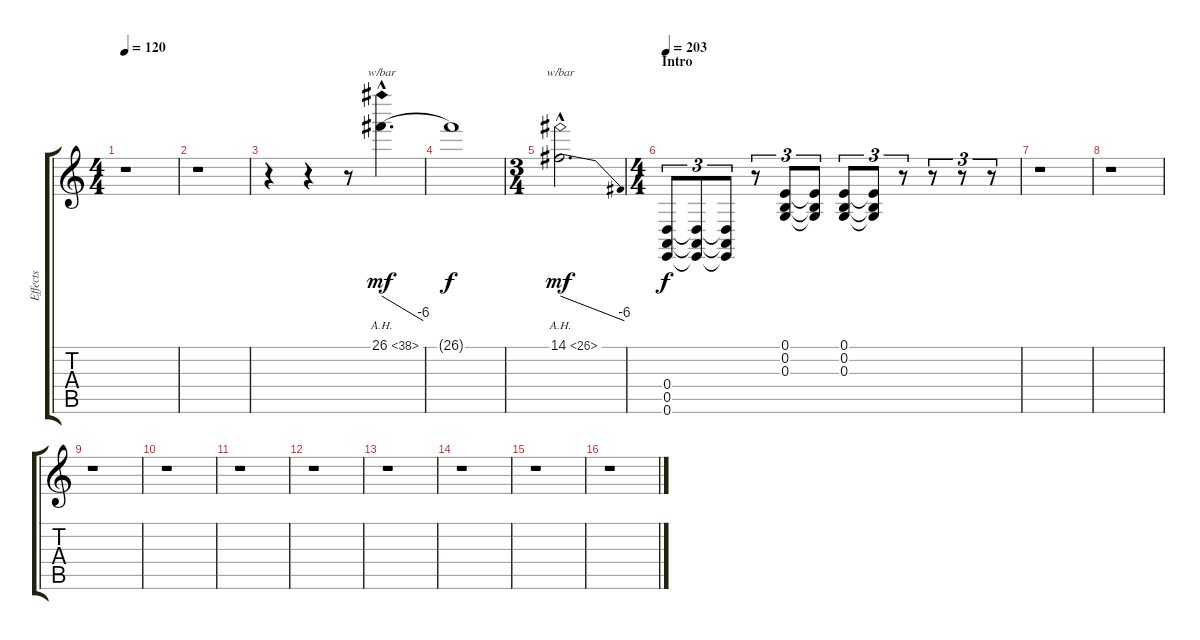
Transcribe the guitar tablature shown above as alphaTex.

\track ("Effects" "Effects") {instrument piccolo}
\staff {score tabs}
\tuning (E4 B3 G3 D3 A2 E2) {hide}
\ts (4 4)
\tempo 120
\tempo 80
\tempo 120
\clef g2
\ks c
r.1{dy mf instrument piccolo} |
r.1 |
r.4{volume 3} r.4 r.8 26.1{ah 12 hac}.4{d tbe (dive default 0 0 60 -24)} |
26.1{t}.1{dy f} |
\ts (3 4)
14.1{ah 12 hac}.2{d tbe (dive default 0 0 60 -24) dy mf} |
\ts (4 4)
\section ("" "Intro")
\tempo 203
(0.4 0.5 0.6).8{tu (3 2) dy f volume 16 instrument gunshot} (0.4{t} 0.5{t} 0.6{t}).8{tu (3 2)} (0.4{t} 0.5{t} 0.6{t}).8{tu (3 2)} r.8{tu (3 2)} (0.1 0.2 0.3).8{tu (3 2)} (0.1{t} 0.2{t} 0.3{t}).8{tu (3 2)} (0.1 0.2 0.3).8{tu (3 2)} (0.1{t} 0.2{t} 0.3{t}).8{tu (3 2)} r.8{tu (3 2)} r.8{tu (3 2)} r.8{tu (3 2)} r.8{tu (3 2)} |
r.1 |
r.1 |
r.1 |
r.1 |
r.1 |
r.1 |
r.1 |
r.1 |
r.1 |
r.1
